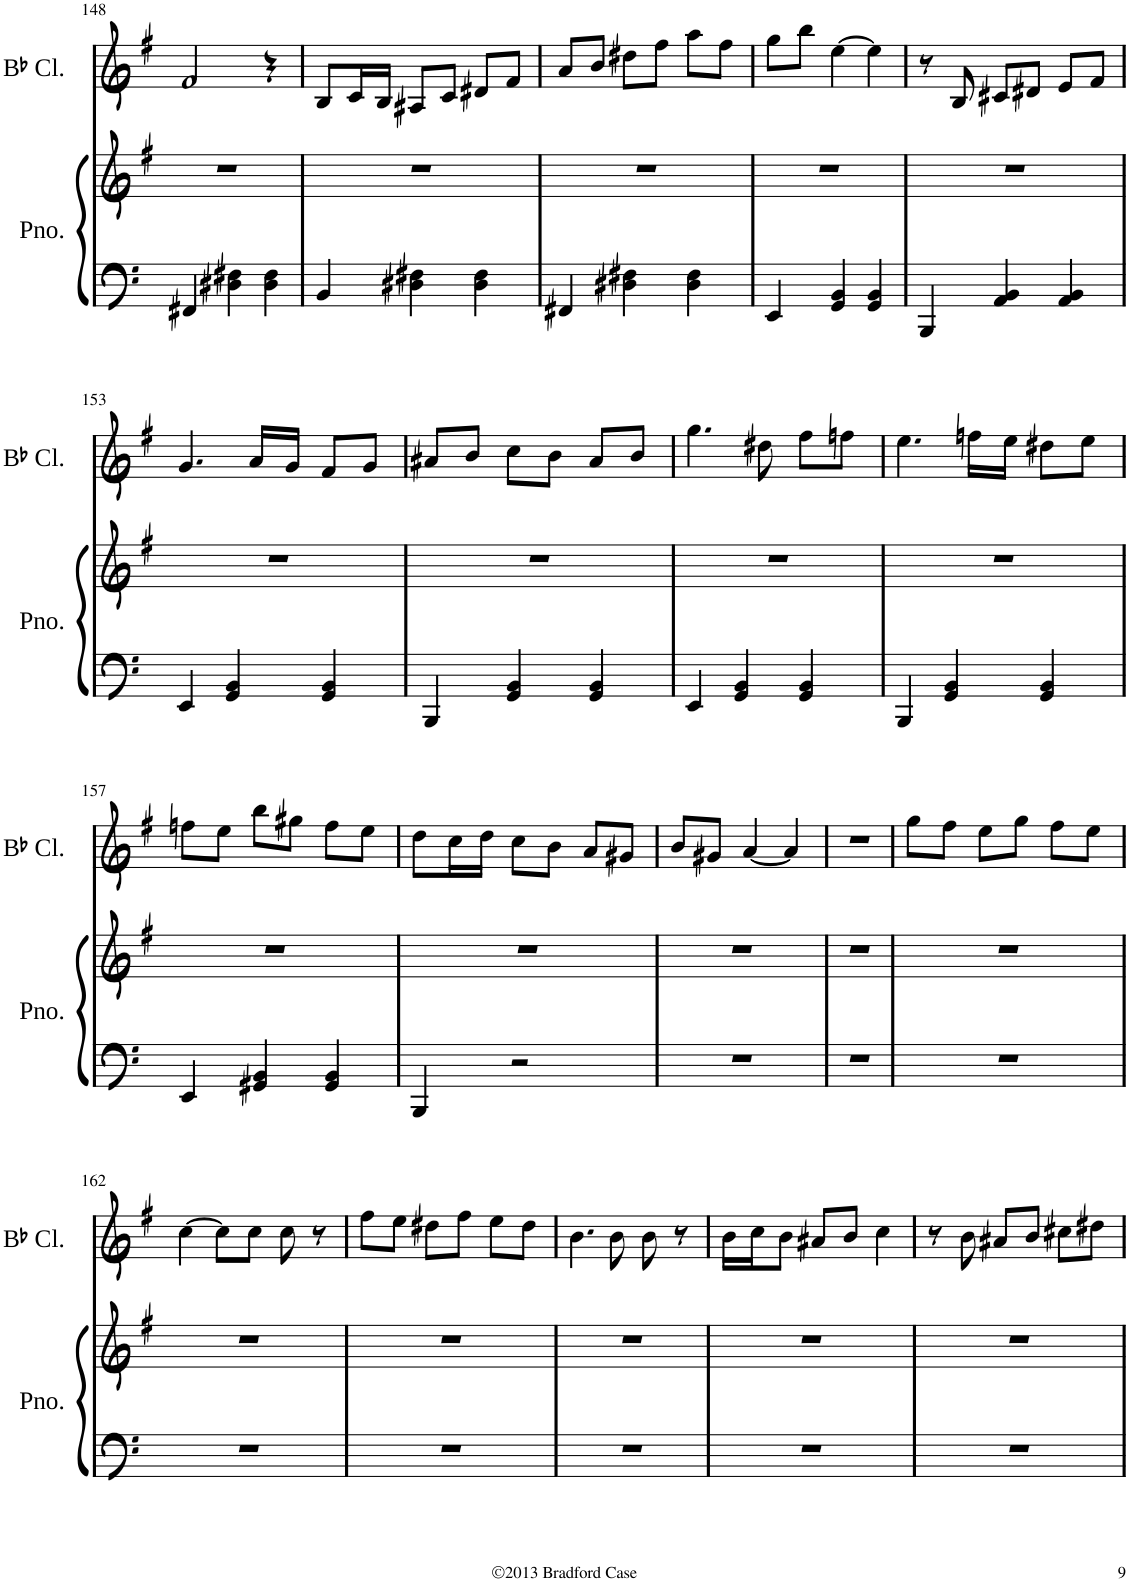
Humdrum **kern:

**kern	**kern	**kern
*part2	*part2	*part1
*staff3	*staff2	*staff1
*I"Piano	*	*I"BaccidentalFlat Clarinet
*I'Pno.	*	*I'BaccidentalFlat Cl.
!!LO:PB:g=z
*clefF4	*clefG2	*clefG2
*	*	*Trd1c2
*	*k[f#]	*k[f#]
*M3/4	*M3/4	*M3/4
=148	=148	=148
4FF#X/	2.r	2f#/
4D#X\ 4F#X\	.	.
4D#\ 4F#\	.	4r
=149	=149	=149
4BB/	2.r	8B/L
.	.	16c/L
.	.	16B/JJ
4D#X\ 4F#X\	.	8A#X/L
.	.	8c/J
4D#\ 4F#\	.	8d#X/L
.	.	8f#/J
=150	=150	=150
4FF#X/	2.r	8a/L
.	.	8b/J
4D#X\ 4F#X\	.	8dd#X\L
.	.	8ff#\J
4D#\ 4F#\	.	8aa\L
.	.	8ff#\J
=151	=151	=151
4EE/	2.r	8gg\L
.	.	8bb\J
4GG/ 4BB/	.	[4ee\
4GG/ 4BB/	.	4ee\]
=152	=152	=152
4BBB/	2.r	8r
.	.	8B/
4AA/ 4BB/	.	8c#X/L
.	.	8d#X/J
4AA/ 4BB/	.	8e/L
.	.	8f#/J
!!LO:LB:g=z
=153	=153	=153
4EE/	2.r	4.g/
4GG/ 4BB/	.	.
.	.	16a/LL
.	.	16g/JJ
4GG/ 4BB/	.	8f#/L
.	.	8g/J
=154	=154	=154
4BBB/	2.r	8a#X/L
.	.	8b/J
4GG/ 4BB/	.	8cc\L
.	.	8b\J
4GG/ 4BB/	.	8a#/L
.	.	8b/J
=155	=155	=155
4EE/	2.r	4.gg\
4GG/ 4BB/	.	.
.	.	8dd#X\
4GG/ 4BB/	.	8ff#\L
.	.	8ffn\J
=156	=156	=156
4BBB/	2.r	4.ee\
4GG/ 4BB/	.	.
.	.	16ffn\LL
.	.	16ee\JJ
4GG/ 4BB/	.	8dd#X\L
.	.	8ee\J
!!LO:LB:g=z
=157	=157	=157
4EE/	2.r	8ffn\L
.	.	8ee\J
4GG#X/ 4BB/	.	8bb\L
.	.	8gg#X\J
4GG#/ 4BB/	.	8ff\L
.	.	8ee\J
=158	=158	=158
4BBB/	2.r	8dd\L
.	.	16cc\L
.	.	16dd\JJ
2r	.	8cc\L
.	.	8b\J
.	.	8a/L
.	.	8g#X/J
=159	=159	=159
2.r	2.r	8b/L
.	.	8g#X/J
.	.	[4a/
.	.	4a/]
=160	=160	=160
2.r	2.r	2.r
=161	=161	=161
2.r	2.r	8gg\L
.	.	8ff#\J
.	.	8ee\L
.	.	8gg\J
.	.	8ff#\L
.	.	8ee\J
!!LO:LB:g=z
=162	=162	=162
2.r	2.r	[4cc\
.	.	8cc\L]
.	.	8cc\J
.	.	8cc\
.	.	8r
=163	=163	=163
2.r	2.r	8ff#\L
.	.	8ee\J
.	.	8dd#X\L
.	.	8ff#\J
.	.	8ee\L
.	.	8dd#\J
=164	=164	=164
2.r	2.r	4.b\
.	.	8b\
.	.	8b\
.	.	8r
=165	=165	=165
2.r	2.r	16b\LL
.	.	16cc\J
.	.	8b\J
.	.	8a#X/L
.	.	8b/J
.	.	4cc\
=166	=166	=166
2.r	2.r	8r
.	.	8b\
.	.	8a#X/L
.	.	8b/J
.	.	8cc#X\L
.	.	8dd#X\J
=	=	=
*-	*-	*-
